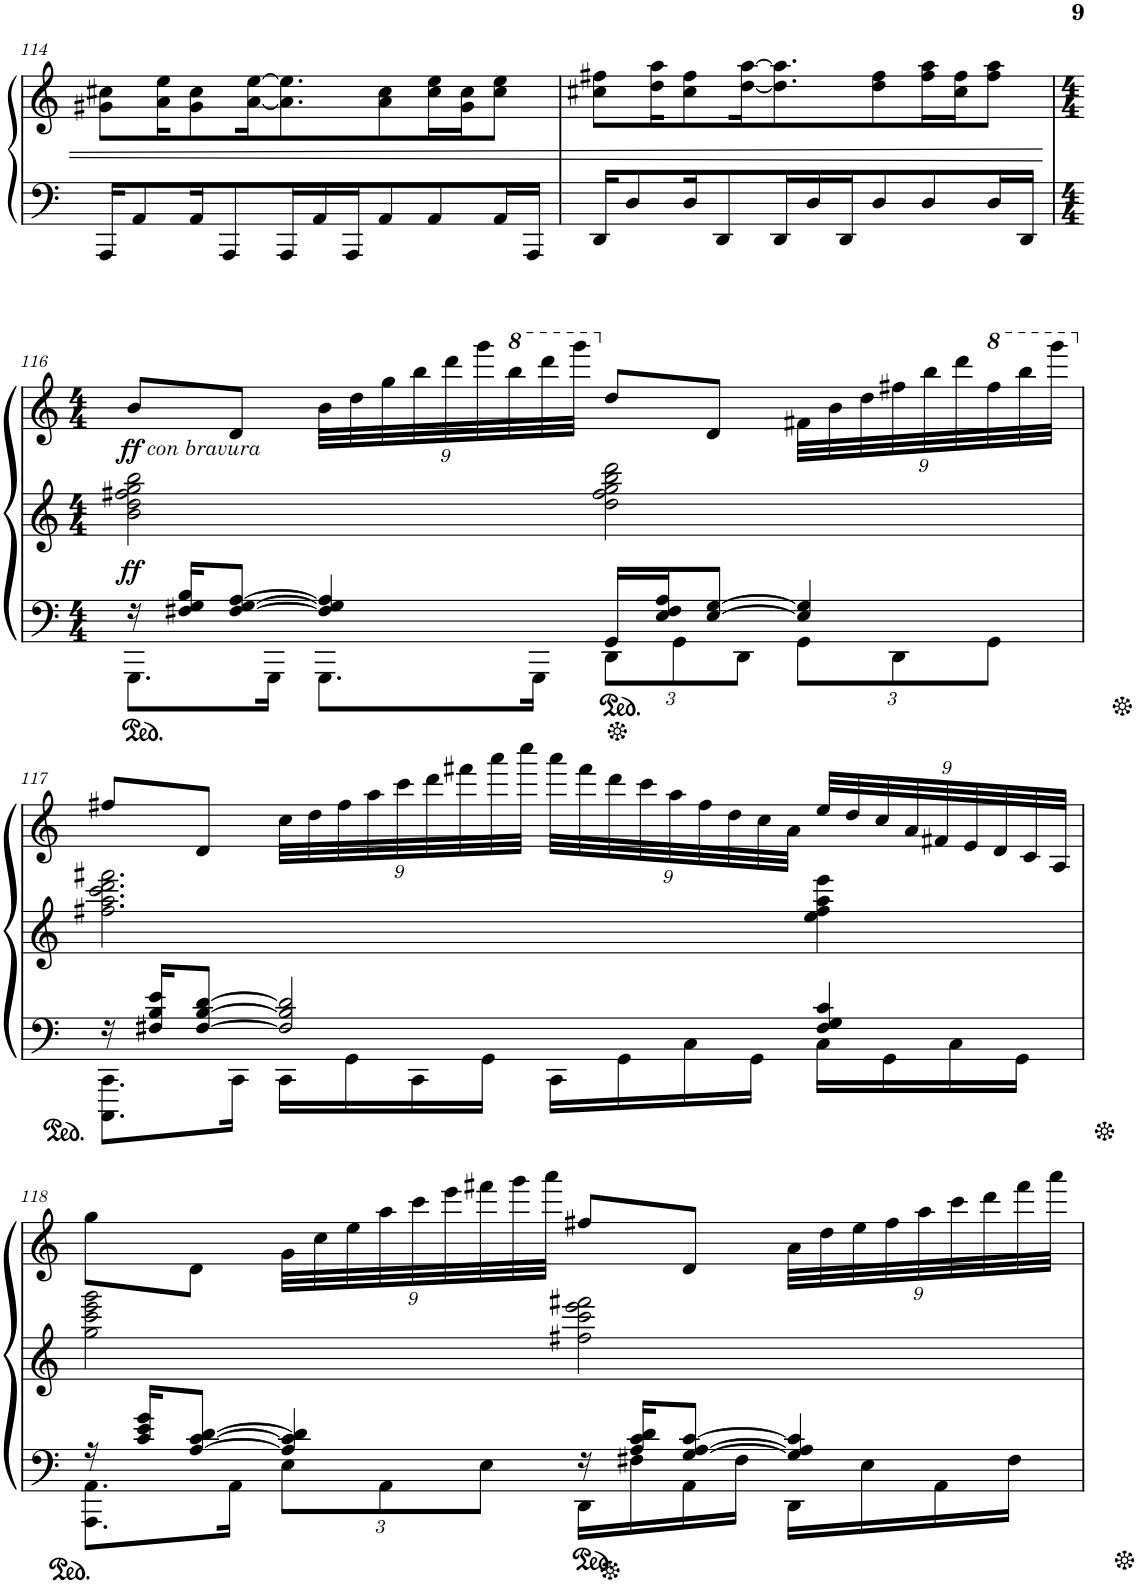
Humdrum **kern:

**kern	**kern	**kern	**dynam
*part1	*part1	*part1	*part1
*staff3	*staff2	*staff1	*staff1/2/3
*I"Piano	*	*	*
*I'Pno.	*	*	*
!!LO:PB:g=z
*clefF4	*clefG2	*clefG2	*
*k[]	*k[]	*k[]	*
*M15/16	*M15/16	*M15/16	*
=114	=114	=114	=114
16AAA/KL	8g#X\ 8cc#X\L	2...r	.
8AA/	.	.	.
.	16a\ 16ee\K	.	.
16AA/K	8g#\ 8cc#\	.	.
8AAA/	.	.	.
.	[16a\ [16ee\K	.	.
16AAA/L	8.a\] 8.ee\]	.	.
16AA/	.	.	.
16AAA/J	.	.	.
8AA/	8a\ 8cc#\	.	.
8AA/	16cc#\ 16ee\L	.	.
.	16g#\ 16cc#\J	.	.
16AA/L	8cc#\ 8ee\J	.	.
16AAA/JJ	.	.	.
=115	=115	=115	=115
16DD/KL	8cc#X\ 8ff#X\L	2...r	.
8D/	.	.	.
.	16dd\ 16aa\K	.	.
16D/K	8cc#\ 8ff#\	.	.
8DD/	.	.	.
.	[16dd\ [16aa\K	.	.
16DD/L	8.dd\] 8.aa\]	.	.
16D/	.	.	.
16DD/J	.	.	.
8D/	8dd\ 8ff#\	.	.
8D/	16ff#\ 16aa\L	.	.
.	16cc#\ 16ff#\J	.	.
16D/L	8ff#\ 8aa\J	.	.
16DD/JJ	.	.	.
!!LO:LB:g=z
=116	=116	=116	=116
*M4/4	*M4/4	*M4/4	*
*^	*	*	*
!	!	!	!LO:TX:b:i:t=con bravura	!
!	!	!	!	!LO:DY:b=2
!	!	!	!	!LO:DY:n=1:b
8.GGG\L	16r	2b\ 2dd\ 2ff#X\ 2gg\ 2bb\	8b/L	ff ff
.	16F#X/ 16G/ 16B/KL	.	.	.
.	[8F#/ [8G/ [8A/J	.	8d/J	.
16GGG\Jk	.	.	.	.
*	*	*	*Xbrackettup	*
8.GGG\L	4F#/] 4G/] 4A/]	.	36b\LLL	.
.	.	.	36dd\	.
.	.	.	36gg\	.
.	.	.	36bb\	.
.	.	.	36ddd\	.
.	.	.	36ggg\	.
*	*	*	*8va	*
.	.	.	36bbb\	.
16GGG\Jk	.	.	.	.
.	.	.	36dddd\	.
.	.	.	36gggg\JJJ	.
*Xbrackettup	*	*	*	*
*	*	*	*X8va	*
12DD\L	16GG/LL	2dd\ 2ff#\ 2gg\ 2bb\ 2ddd\	8dd/L	.
.	16E/ 16F#/ 16A/J	.	.	.
12GG\	.	.	.	.
.	[8E/ [8G/J	.	8d/J	.
12DD\J	.	.	.	.
12GG\L	4E/] 4G/]	.	36f#X\LLL	.
.	.	.	36b\	.
.	.	.	36dd\	.
12DD\	.	.	36ff#X\	.
.	.	.	36bb\	.
.	.	.	36ddd\	.
*	*	*	*8va	*
12GG\J	.	.	36fff#\	.
.	.	.	36bbb\	.
.	.	.	36gggg\JJJ	.
!!LO:LB:g=z
=117	=117	=117	=117	=117
*	*	*	*X8va	*
8.CCC\ 8.CC\L	16r	2.ff#X\ 2.aa\ 2.ccc\ 2.ddd\ 2.fff#X\	8ff#X/L	.
.	16F#X/ 16B/ 16e/KL	.	.	.
.	[8F#/ [8B/ [8d/J	.	8d/J	.
16CC\Jk	.	.	.	.
16CC\LL	2F#/] 2B/] 2d/]	.	36cc\LLL	.
.	.	.	36dd\	.
.	.	.	36ff#\	.
16GG\	.	.	.	.
.	.	.	36aa\	.
.	.	.	36ccc\	.
16CC\	.	.	.	.
.	.	.	36ddd\	.
.	.	.	36fff#X\	.
16GG\JJ	.	.	.	.
.	.	.	36aaa\	.
.	.	.	36cccc\JJJ	.
16CC\LL	.	.	36aaa\LLL	.
.	.	.	36fff#\	.
.	.	.	36ddd\	.
16GG\	.	.	.	.
.	.	.	36ccc\	.
.	.	.	36aa\	.
16C\	.	.	.	.
.	.	.	36ff#\	.
.	.	.	36dd\	.
16GG\JJ	.	.	.	.
.	.	.	36cc\	.
.	.	.	36a\JJJ	.
16C\LL	4F#/ 4G/ 4c/	4ee\ 4ff#\ 4aa\ 4eee\	36ee/LLL	.
.	.	.	36dd/	.
.	.	.	36cc/	.
16GG\	.	.	.	.
.	.	.	36a/	.
.	.	.	36f#X/	.
16C\	.	.	.	.
.	.	.	36e/	.
.	.	.	36d/	.
16GG\JJ	.	.	.	.
.	.	.	36c/	.
.	.	.	36A/JJJ	.
!!LO:LB:g=z
=118	=118	=118	=118	=118
8.AAA\ 8.AA\L	16r	2gg\ 2ccc\ 2eee\ 2ggg\	8gg\L	.
.	16c/ 16e/ 16g/KL	.	.	.
.	[8A/ [8c/ [8d/J	.	8d\J	.
16AA\Jk	.	.	.	.
12E\L	4A/] 4c/] 4d/]	.	36g\LLL	.
.	.	.	36cc\	.
.	.	.	36ee\	.
12AA\	.	.	36aa\	.
.	.	.	36ccc\	.
.	.	.	36eee\	.
12E\J	.	.	36fff#X\	.
.	.	.	36ggg\	.
.	.	.	36aaa\JJJ	.
16DD\LL	16r	2ff#X\ 2ccc\ 2eee\ 2fff#X\	8ff#X/L	.
16F#X\	16A/ 16c/ 16d/KL	.	.	.
16AA\	[8G/ [8A/ [8c/J	.	8d/J	.
16F#\JJ	.	.	.	.
16DD\LL	4G/] 4A/] 4c/]	.	36a\LLL	.
.	.	.	36dd\	.
.	.	.	36ee\	.
16E\	.	.	.	.
.	.	.	36ff#\	.
.	.	.	36aa\	.
16AA\	.	.	.	.
.	.	.	36ccc\	.
.	.	.	36ddd\	.
16F#\JJ	.	.	.	.
.	.	.	36fff#\	.
.	.	.	36aaa\JJJ	.
*v	*v	*	*	*
=	=	=	=
*-	*-	*-	*-
